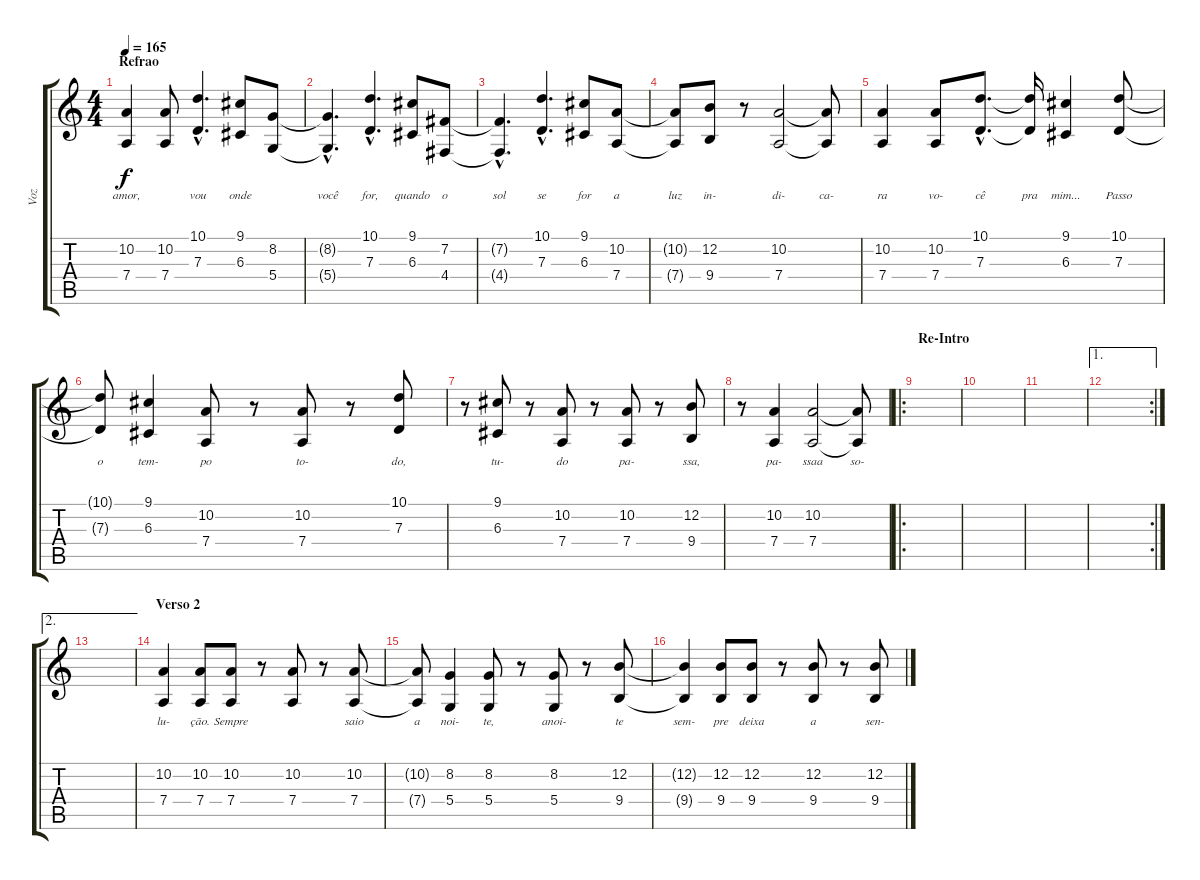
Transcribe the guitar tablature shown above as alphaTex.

\track ("Voz" "Voz") {instrument tenorsax}
\staff {score tabs}
\tuning (E4 B3 G3 D3 A2 E2) {hide}
\ts (4 4)
\section ("" "Refrao")
\tempo 165
\clef g2
\ks c
(10.2 7.4).4{lyrics (0 "amor,") lyrics (1 "") lyrics (2 "") lyrics (3 "") lyrics (4 "") dy f} (10.2 7.4).8{lyrics (0 "") lyrics (1 "") lyrics (2 "") lyrics (3 "") lyrics (4 "")} (10.1{hac} 7.3{hac}).4{d lyrics (0 "vou") lyrics (1 "") lyrics (2 "") lyrics (3 "") lyrics (4 "")} (9.1 6.3).8{lyrics (0 "onde") lyrics (1 "") lyrics (2 "") lyrics (3 "") lyrics (4 "")} (8.2 5.4).8{lyrics (0 "") lyrics (1 "") lyrics (2 "") lyrics (3 "") lyrics (4 "")} |
(8.2{hac t} 5.4{hac t}).4{d lyrics (0 "você") lyrics (1 "") lyrics (2 "") lyrics (3 "") lyrics (4 "")} (10.1{hac} 7.3{hac}).4{d lyrics (0 "for,") lyrics (1 "") lyrics (2 "") lyrics (3 "") lyrics (4 "")} (9.1 6.3).8{lyrics (0 "quando") lyrics (1 "") lyrics (2 "") lyrics (3 "") lyrics (4 "")} (7.2 4.4).8{lyrics (0 "o") lyrics (1 "") lyrics (2 "") lyrics (3 "") lyrics (4 "")} |
(7.2{hac t} 4.4{hac t}).4{d lyrics (0 "sol") lyrics (1 "") lyrics (2 "") lyrics (3 "") lyrics (4 "")} (10.1{hac} 7.3{hac}).4{d lyrics (0 "se") lyrics (1 "") lyrics (2 "") lyrics (3 "") lyrics (4 "")} (9.1 6.3).8{lyrics (0 "for") lyrics (1 "") lyrics (2 "") lyrics (3 "") lyrics (4 "")} (10.2 7.4).8{lyrics (0 "a") lyrics (1 "") lyrics (2 "") lyrics (3 "") lyrics (4 "")} |
(10.2{t} 7.4{t}).8{lyrics (0 "luz") lyrics (1 "") lyrics (2 "") lyrics (3 "") lyrics (4 "")} (12.2 9.4).8{lyrics (0 "in-") lyrics (1 "") lyrics (2 "") lyrics (3 "") lyrics (4 "")} r.8 (10.2 7.4).2{lyrics (0 "di-") lyrics (1 "") lyrics (2 "") lyrics (3 "") lyrics (4 "")} (10.2{t} 7.4{t}).8{lyrics (0 "ca-") lyrics (1 "") lyrics (2 "") lyrics (3 "") lyrics (4 "")} |
(10.2 7.4).4{lyrics (0 "ra") lyrics (1 "") lyrics (2 "") lyrics (3 "") lyrics (4 "")} (10.2 7.4).8{lyrics (0 "vo-") lyrics (1 "") lyrics (2 "") lyrics (3 "") lyrics (4 "")} (10.1{hac} 7.3{hac}).8{d lyrics (0 "cê") lyrics (1 "") lyrics (2 "") lyrics (3 "") lyrics (4 "")} (10.1{t} 7.3{t}).16{lyrics (0 "pra") lyrics (1 "") lyrics (2 "") lyrics (3 "") lyrics (4 "")} (9.1 6.3).4{lyrics (0 "mim...") lyrics (1 "") lyrics (2 "") lyrics (3 "") lyrics (4 "")} (10.1 7.3).8{lyrics (0 "Passo") lyrics (1 "") lyrics (2 "") lyrics (3 "") lyrics (4 "")} |
(10.1{t} 7.3{t}).8{lyrics (0 "o") lyrics (1 "") lyrics (2 "") lyrics (3 "") lyrics (4 "")} (9.1 6.3).4{lyrics (0 "tem-") lyrics (1 "") lyrics (2 "") lyrics (3 "") lyrics (4 "")} (10.2 7.4).8{lyrics (0 "po") lyrics (1 "") lyrics (2 "") lyrics (3 "") lyrics (4 "")} r.8 (10.2 7.4).8{lyrics (0 "to-") lyrics (1 "") lyrics (2 "") lyrics (3 "") lyrics (4 "")} r.8 (10.1 7.3).8{lyrics (0 "do,") lyrics (1 "") lyrics (2 "") lyrics (3 "") lyrics (4 "")} |
r.8 (9.1 6.3).8{lyrics (0 "tu-") lyrics (1 "") lyrics (2 "") lyrics (3 "") lyrics (4 "")} r.8 (10.2 7.4).8{lyrics (0 "do") lyrics (1 "") lyrics (2 "") lyrics (3 "") lyrics (4 "")} r.8 (10.2 7.4).8{lyrics (0 "pa-") lyrics (1 "") lyrics (2 "") lyrics (3 "") lyrics (4 "")} r.8 (12.2 9.4).8{lyrics (0 "ssa,") lyrics (1 "") lyrics (2 "") lyrics (3 "") lyrics (4 "")} |
r.8 (10.2 7.4).4{lyrics (0 "pa-") lyrics (1 "") lyrics (2 "") lyrics (3 "") lyrics (4 "")} (10.2 7.4).2{lyrics (0 "ssaa") lyrics (1 "") lyrics (2 "") lyrics (3 "") lyrics (4 "")} (10.2{t} 7.4{t}).8{lyrics (0 "so-") lyrics (1 "") lyrics (2 "") lyrics (3 "") lyrics (4 "")} |
\ro
\section ("" "Re-Intro")
|
|
|
\ae 1
\rc 2
|
\ae 2
|
\section ("" "Verso 2")
(10.2 7.4).4{lyrics (0 "lu-") lyrics (1 "") lyrics (2 "") lyrics (3 "") lyrics (4 "")} (10.2 7.4).8{lyrics (0 "ção.") lyrics (1 "") lyrics (2 "") lyrics (3 "") lyrics (4 "")} (10.2 7.4).8{lyrics (0 "Sempre") lyrics (1 "") lyrics (2 "") lyrics (3 "") lyrics (4 "")} r.8 (10.2 7.4).8{lyrics (0 "") lyrics (1 "") lyrics (2 "") lyrics (3 "") lyrics (4 "")} r.8 (10.2 7.4).8{lyrics (0 "saio") lyrics (1 "") lyrics (2 "") lyrics (3 "") lyrics (4 "")} |
(10.2{t} 7.4{t}).8{lyrics (0 "a") lyrics (1 "") lyrics (2 "") lyrics (3 "") lyrics (4 "")} (8.2 5.4).4{lyrics (0 "noi-") lyrics (1 "") lyrics (2 "") lyrics (3 "") lyrics (4 "")} (8.2 5.4).8{lyrics (0 "te,") lyrics (1 "") lyrics (2 "") lyrics (3 "") lyrics (4 "")} r.8 (8.2 5.4).8{lyrics (0 "anoi-") lyrics (1 "") lyrics (2 "") lyrics (3 "") lyrics (4 "")} r.8 (12.2 9.4).8{lyrics (0 "te") lyrics (1 "") lyrics (2 "") lyrics (3 "") lyrics (4 "")} |
(12.2{t} 9.4{t}).4{lyrics (0 "sem-") lyrics (1 "") lyrics (2 "") lyrics (3 "") lyrics (4 "")} (12.2 9.4).8{lyrics (0 "pre") lyrics (1 "") lyrics (2 "") lyrics (3 "") lyrics (4 "")} (12.2 9.4).8{lyrics (0 "deixa") lyrics (1 "") lyrics (2 "") lyrics (3 "") lyrics (4 "")} r.8 (12.2 9.4).8{lyrics (0 "a") lyrics (1 "") lyrics (2 "") lyrics (3 "") lyrics (4 "")} r.8 (12.2 9.4).8{lyrics (0 "sen-") lyrics (1 "") lyrics (2 "") lyrics (3 "") lyrics (4 "")}
